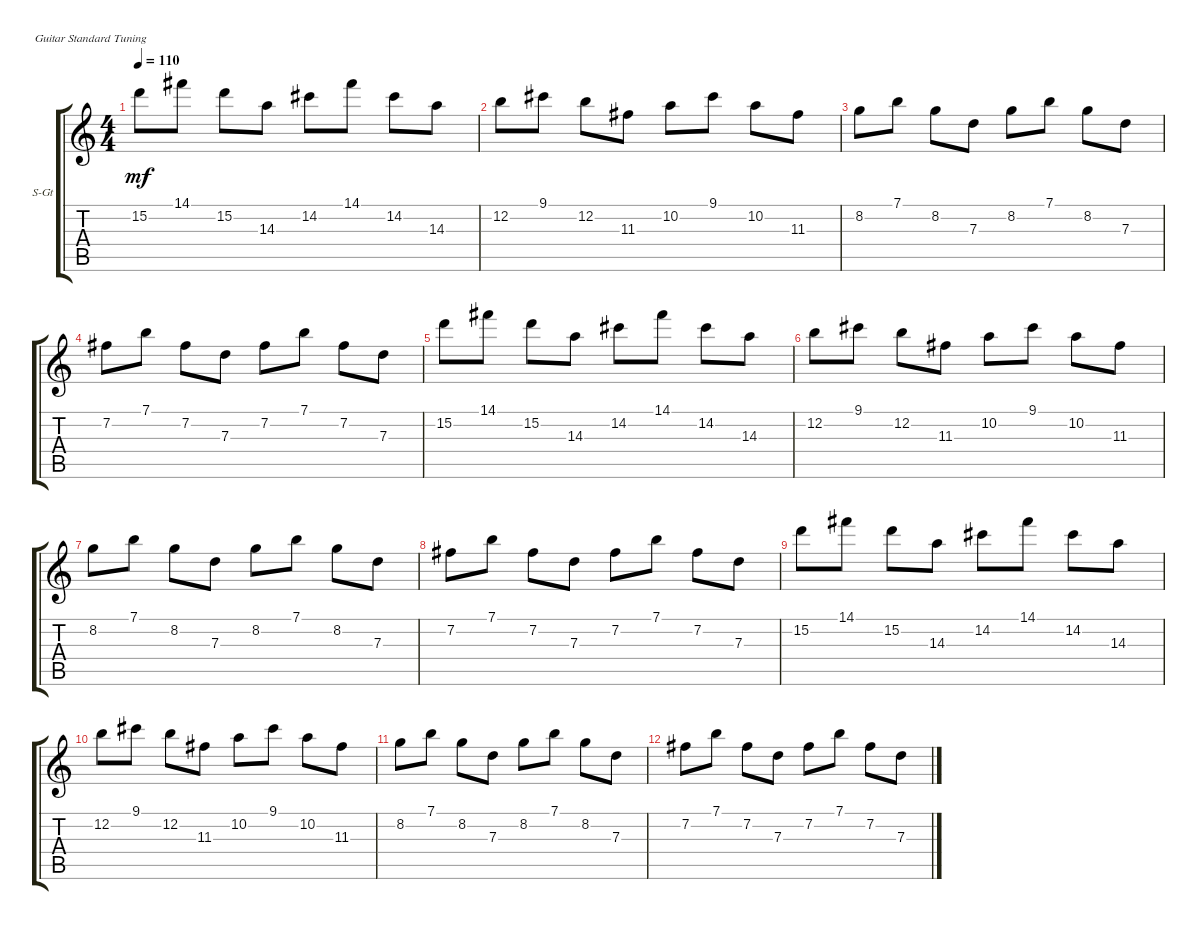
\defaultSystemsLayout 4
\bracketExtendMode groupsimilarinstruments
\firstSystemTrackNameOrientation horizontal
\otherSystemsTrackNameOrientation horizontal
\track ("Steel Guitar" "S-Gt") {instrument acousticguitarsteel}
\staff {score tabs}
\tuning (E4 B3 G3 D3 A2 E2)
\ts (4 4)
\tempo 110
\clef g2
\ks c
15.2.8{dy mf} 14.1.8 15.2.8 14.3.8 14.2.8 14.1.8 14.2.8 14.3.8 |
12.2.8 9.1.8 12.2.8 11.3.8 10.2.8 9.1.8 10.2.8 11.3.8 |
8.2.8 7.1.8 8.2.8 7.3.8 8.2.8 7.1.8 8.2.8 7.3.8 |
7.2.8 7.1.8 7.2.8 7.3.8 7.2.8 7.1.8 7.2.8 7.3.8 |
15.2.8 14.1.8 15.2.8 14.3.8 14.2.8 14.1.8 14.2.8 14.3.8 |
12.2.8 9.1.8 12.2.8 11.3.8 10.2.8 9.1.8 10.2.8 11.3.8 |
8.2.8 7.1.8 8.2.8 7.3.8 8.2.8 7.1.8 8.2.8 7.3.8 |
7.2.8 7.1.8 7.2.8 7.3.8 7.2.8 7.1.8 7.2.8 7.3.8 |
15.2.8 14.1.8 15.2.8 14.3.8 14.2.8 14.1.8 14.2.8 14.3.8 |
12.2.8 9.1.8 12.2.8 11.3.8 10.2.8 9.1.8 10.2.8 11.3.8 |
8.2.8 7.1.8 8.2.8 7.3.8 8.2.8 7.1.8 8.2.8 7.3.8 |
7.2.8 7.1.8 7.2.8 7.3.8 7.2.8 7.1.8 7.2.8 7.3.8
